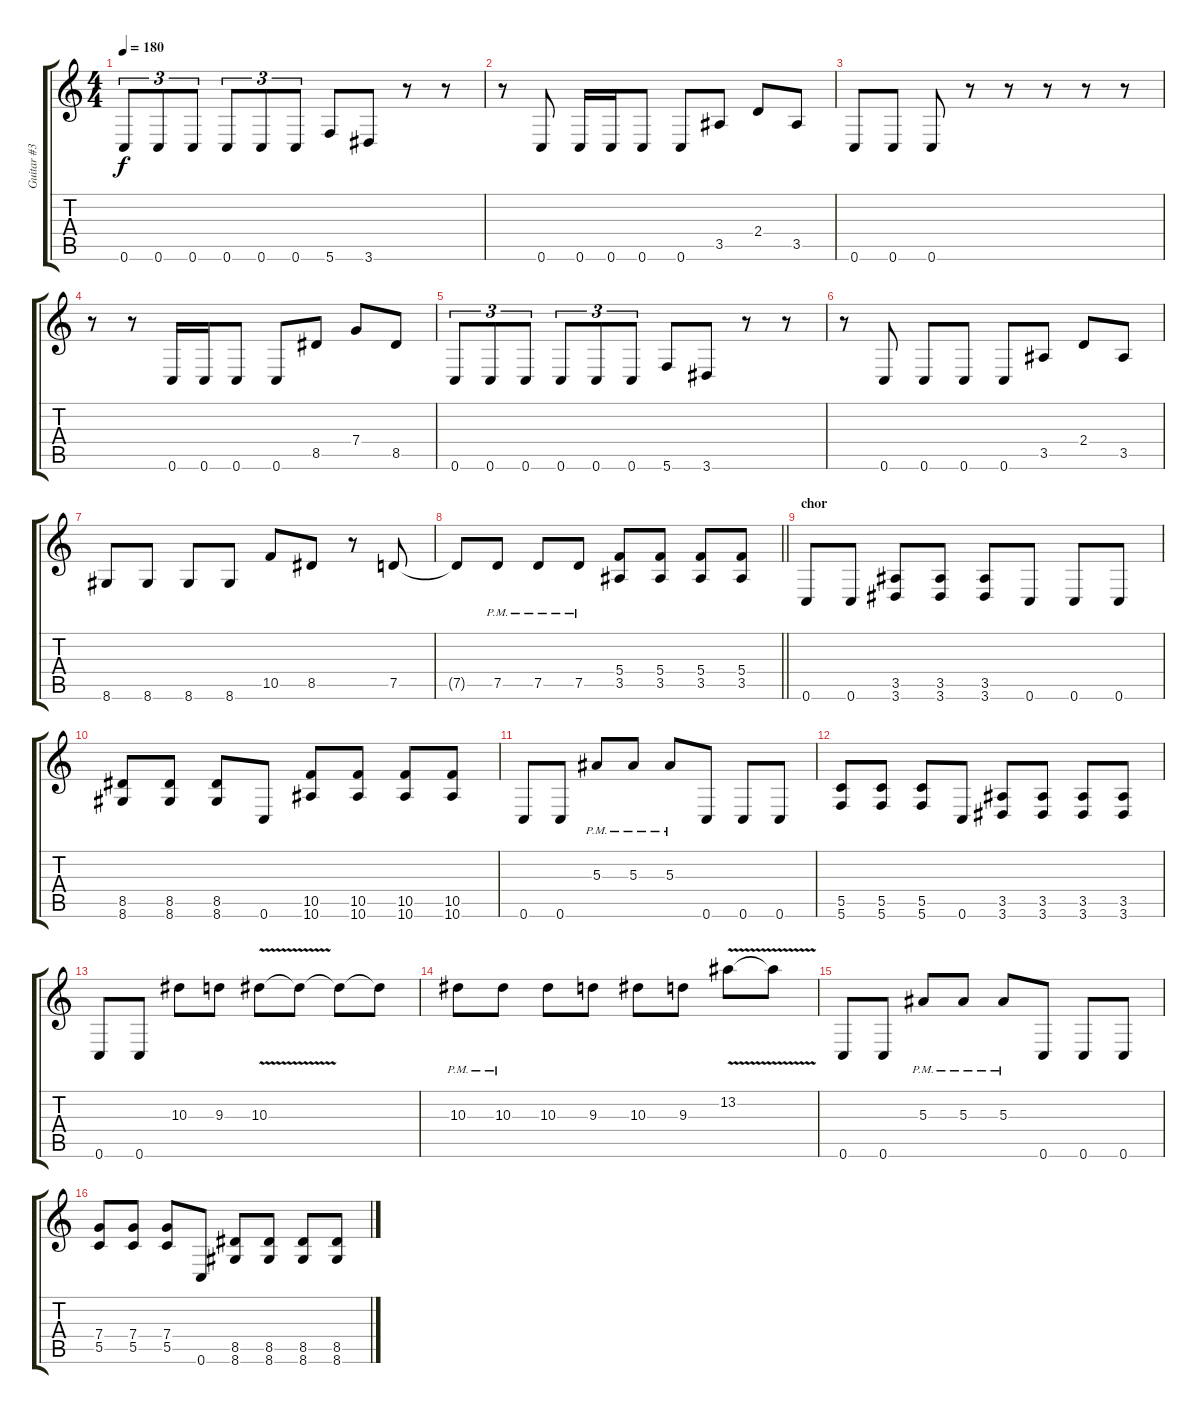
\track ("Guitar #3" "Guitar #3") {instrument distortionguitar}
\staff {score tabs}
\tuning (D4 A3 F3 C3 G2 C2) {hide}
\ts (4 4)
\tempo 180
\clef g2
\ks c
0.6.8{tu (3 2) dy f} 0.6.8{tu (3 2)} 0.6.8{tu (3 2)} 0.6.8{tu (3 2)} 0.6.8{tu (3 2)} 0.6.8{tu (3 2)} 5.6.8 3.6.8 r.8 r.8 |
r.8 0.6.8 0.6.16 0.6.16 0.6.8 0.6.8 3.5.8 2.4.8 3.5.8 |
0.6.8 0.6.8 0.6.8 r.8 r.8 r.8 r.8 r.8 |
r.8 r.8 0.6.16 0.6.16 0.6.8 0.6.8 8.5.8 7.4.8 8.5.8 |
0.6.8{tu (3 2)} 0.6.8{tu (3 2)} 0.6.8{tu (3 2)} 0.6.8{tu (3 2)} 0.6.8{tu (3 2)} 0.6.8{tu (3 2)} 5.6.8 3.6.8 r.8 r.8 |
r.8 0.6.8 0.6.8 0.6.8 0.6.8 3.5.8 2.4.8 3.5.8 |
8.6.8 8.6.8 8.6.8 8.6.8 10.5.8 8.5.8 r.8 7.5.8 |
\barLineRight lightlight
7.5{t}.8 7.5{pm}.8 7.5{pm}.8 7.5{pm}.8 (5.4 3.5).8 (5.4 3.5).8 (5.4 3.5).8 (5.4 3.5).8 |
\section ("" "chor")
0.6.8 0.6.8 (3.5 3.6).8 (3.5 3.6).8 (3.5 3.6).8 0.6.8 0.6.8 0.6.8 |
(8.5 8.6).8 (8.5 8.6).8 (8.5 8.6).8 0.6.8 (10.5 10.6).8 (10.5 10.6).8 (10.5 10.6).8 (10.5 10.6).8 |
0.6.8 0.6.8 5.3{pm}.8 5.3{pm}.8 5.3{pm}.8 0.6.8 0.6.8 0.6.8 |
(5.5 5.6).8 (5.5 5.6).8 (5.5 5.6).8 0.6.8 (3.5 3.6).8 (3.5 3.6).8 (3.5 3.6).8 (3.5 3.6).8 |
0.6.8 0.6.8 10.3.8 9.3.8 10.3{v}.8 10.3{t}.8 10.3{t}.8 10.3{t}.8 |
10.3{pm}.8 10.3{pm}.8 10.3.8 9.3.8 10.3.8 9.3.8 13.2{v}.8 13.2{t}.8 |
0.6.8 0.6.8 5.3{pm}.8 5.3{pm}.8 5.3{pm}.8 0.6.8 0.6.8 0.6.8 |
(7.4 5.5).8 (7.4 5.5).8 (7.4 5.5).8 0.6.8 (8.5 8.6).8 (8.5 8.6).8 (8.5 8.6).8 (8.5 8.6).8
